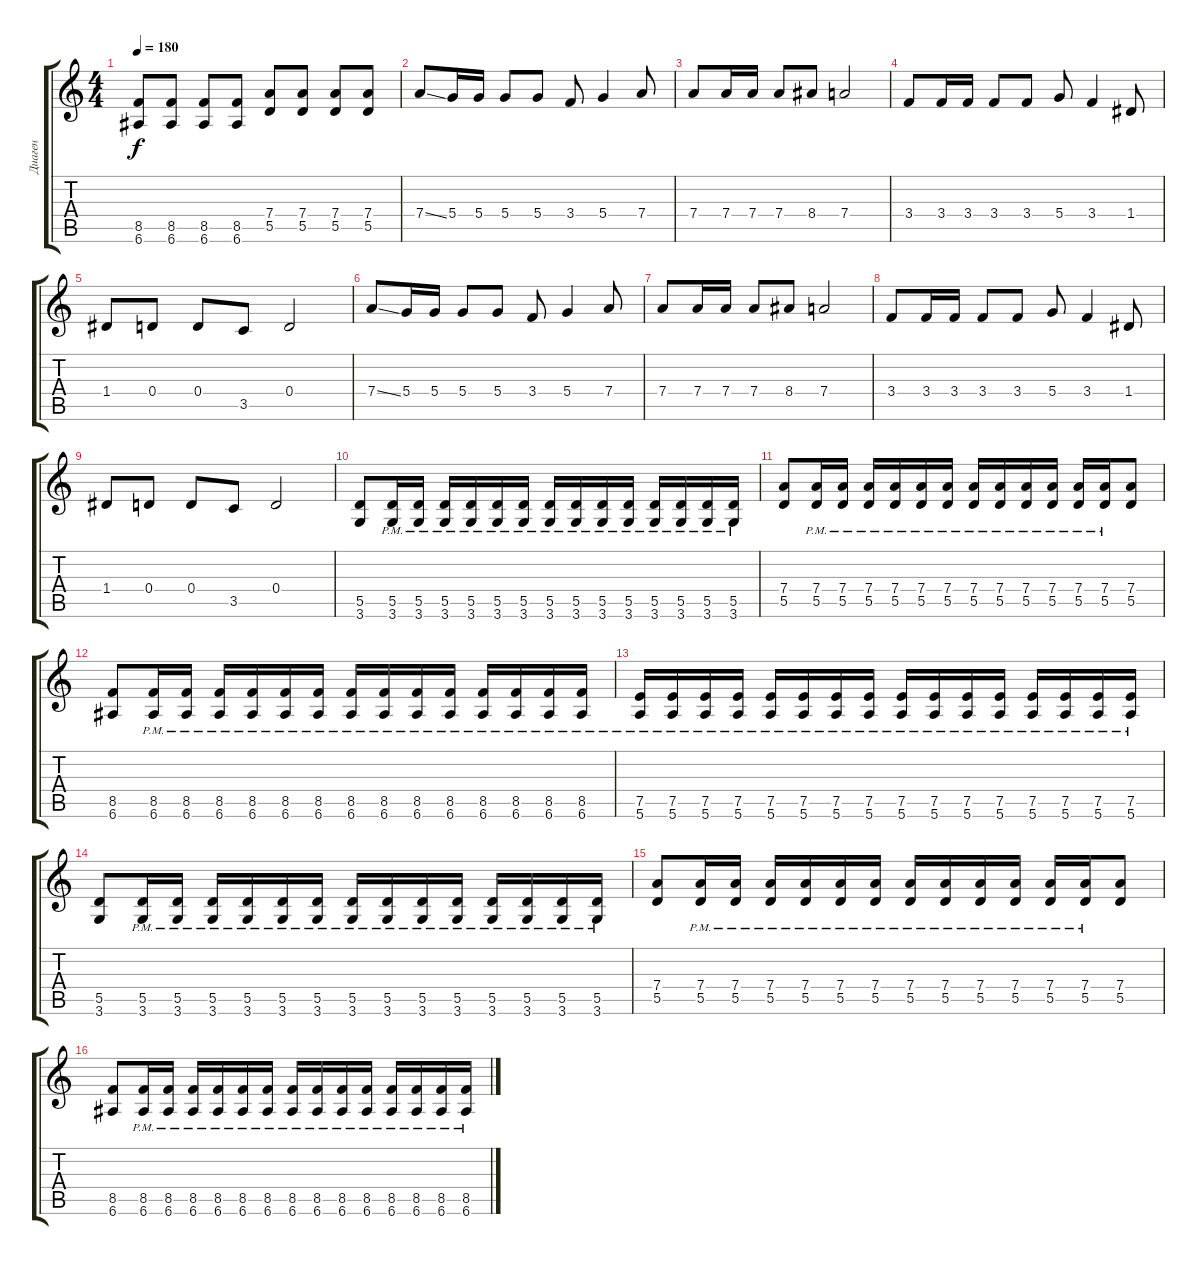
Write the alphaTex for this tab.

\track ("Диаген" "Диаген") {instrument overdrivenguitar}
\staff {score tabs}
\tuning (E4 B3 G3 D3 A2 E2) {hide}
\ts (4 4)
\tempo 180
\clef g2
\ks c
(8.5 6.6).8{dy f} (8.5 6.6).8 (8.5 6.6).8 (8.5 6.6).8 (7.4 5.5).8 (7.4 5.5).8 (7.4 5.5).8 (7.4 5.5).8 |
7.4{ss}.8 5.4.16 5.4.16 5.4.8 5.4.8 3.4.8 5.4.4 7.4.8 |
7.4.8 7.4.16 7.4.16 7.4.8 8.4.8 7.4.2 |
3.4.8 3.4.16 3.4.16 3.4.8 3.4.8 5.4.8 3.4.4 1.4.8 |
1.4.8 0.4.8 0.4.8 3.5.8 0.4.2 |
7.4{ss}.8 5.4.16 5.4.16 5.4.8 5.4.8 3.4.8 5.4.4 7.4.8 |
7.4.8 7.4.16 7.4.16 7.4.8 8.4.8 7.4.2 |
3.4.8 3.4.16 3.4.16 3.4.8 3.4.8 5.4.8 3.4.4 1.4.8 |
1.4.8 0.4.8 0.4.8 3.5.8 0.4.2 |
(5.5 3.6).8 (5.5{pm} 3.6{pm}).16 (5.5{pm} 3.6{pm}).16 (5.5{pm} 3.6{pm}).16 (5.5{pm} 3.6{pm}).16 (5.5{pm} 3.6{pm}).16 (5.5{pm} 3.6{pm}).16 (5.5{pm} 3.6{pm}).16 (5.5{pm} 3.6{pm}).16 (5.5{pm} 3.6{pm}).16 (5.5{pm} 3.6{pm}).16 (5.5{pm} 3.6{pm}).16 (5.5{pm} 3.6{pm}).16 (5.5{pm} 3.6{pm}).16 (5.5{pm} 3.6{pm}).16 |
(7.4 5.5).8 (7.4{pm} 5.5{pm}).16 (7.4{pm} 5.5{pm}).16 (7.4{pm} 5.5{pm}).16 (7.4{pm} 5.5{pm}).16 (7.4{pm} 5.5{pm}).16 (7.4{pm} 5.5{pm}).16 (7.4{pm} 5.5{pm}).16 (7.4{pm} 5.5{pm}).16 (7.4{pm} 5.5{pm}).16 (7.4{pm} 5.5{pm}).16 (7.4{pm} 5.5{pm}).16 (7.4{pm} 5.5{pm}).16 (7.4 5.5).8 |
(8.5 6.6).8 (8.5{pm} 6.6{pm}).16 (8.5{pm} 6.6{pm}).16 (8.5{pm} 6.6{pm}).16 (8.5{pm} 6.6{pm}).16 (8.5{pm} 6.6{pm}).16 (8.5{pm} 6.6{pm}).16 (8.5{pm} 6.6{pm}).16 (8.5{pm} 6.6{pm}).16 (8.5{pm} 6.6{pm}).16 (8.5{pm} 6.6{pm}).16 (8.5{pm} 6.6{pm}).16 (8.5{pm} 6.6{pm}).16 (8.5{pm} 6.6{pm}).16 (8.5{pm} 6.6{pm}).16 |
(7.5{pm} 5.6{pm}).16 (7.5{pm} 5.6{pm}).16 (7.5{pm} 5.6{pm}).16 (7.5{pm} 5.6{pm}).16 (7.5{pm} 5.6{pm}).16 (7.5{pm} 5.6{pm}).16 (7.5{pm} 5.6{pm}).16 (7.5{pm} 5.6{pm}).16 (7.5{pm} 5.6{pm}).16 (7.5{pm} 5.6{pm}).16 (7.5{pm} 5.6{pm}).16 (7.5{pm} 5.6{pm}).16 (7.5{pm} 5.6{pm}).16 (7.5{pm} 5.6{pm}).16 (7.5{pm} 5.6{pm}).16 (7.5{pm} 5.6{pm}).16 |
(5.5 3.6).8 (5.5{pm} 3.6{pm}).16 (5.5{pm} 3.6{pm}).16 (5.5{pm} 3.6{pm}).16 (5.5{pm} 3.6{pm}).16 (5.5{pm} 3.6{pm}).16 (5.5{pm} 3.6{pm}).16 (5.5{pm} 3.6{pm}).16 (5.5{pm} 3.6{pm}).16 (5.5{pm} 3.6{pm}).16 (5.5{pm} 3.6{pm}).16 (5.5{pm} 3.6{pm}).16 (5.5{pm} 3.6{pm}).16 (5.5{pm} 3.6{pm}).16 (5.5{pm} 3.6{pm}).16 |
(7.4 5.5).8 (7.4{pm} 5.5{pm}).16 (7.4{pm} 5.5{pm}).16 (7.4{pm} 5.5{pm}).16 (7.4{pm} 5.5{pm}).16 (7.4{pm} 5.5{pm}).16 (7.4{pm} 5.5{pm}).16 (7.4{pm} 5.5{pm}).16 (7.4{pm} 5.5{pm}).16 (7.4{pm} 5.5{pm}).16 (7.4{pm} 5.5{pm}).16 (7.4{pm} 5.5{pm}).16 (7.4{pm} 5.5{pm}).16 (7.4 5.5).8 |
(8.5 6.6).8 (8.5{pm} 6.6{pm}).16 (8.5{pm} 6.6{pm}).16 (8.5{pm} 6.6{pm}).16 (8.5{pm} 6.6{pm}).16 (8.5{pm} 6.6{pm}).16 (8.5{pm} 6.6{pm}).16 (8.5{pm} 6.6{pm}).16 (8.5{pm} 6.6{pm}).16 (8.5{pm} 6.6{pm}).16 (8.5{pm} 6.6{pm}).16 (8.5{pm} 6.6{pm}).16 (8.5{pm} 6.6{pm}).16 (8.5{pm} 6.6{pm}).16 (8.5{pm} 6.6{pm}).16
